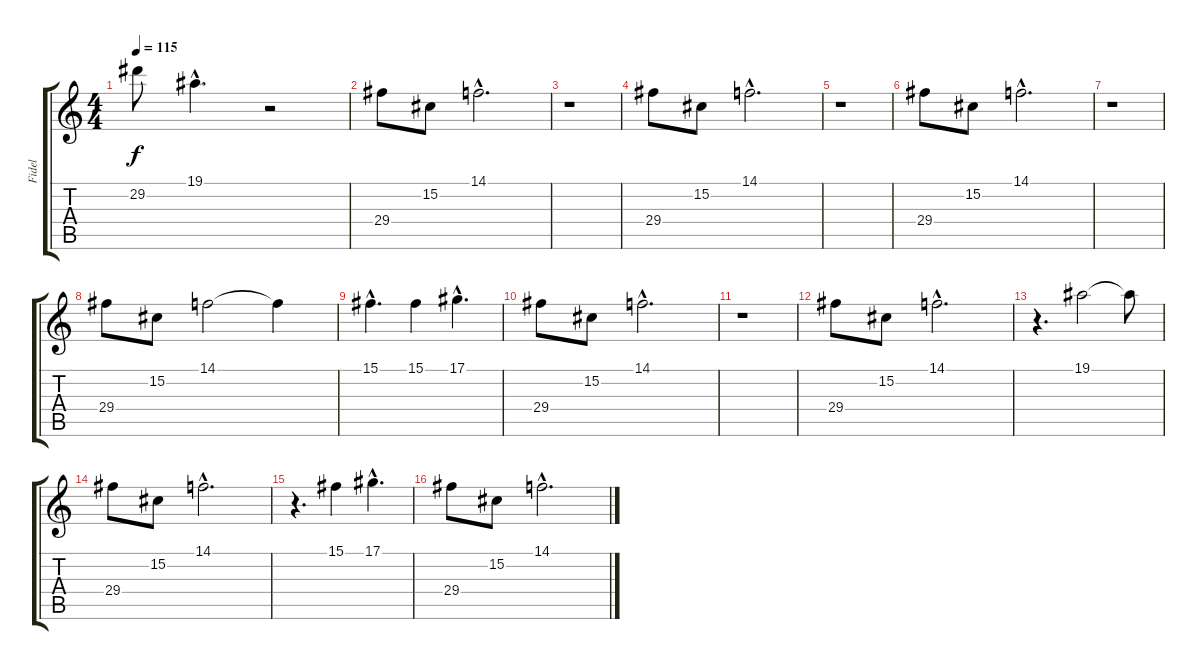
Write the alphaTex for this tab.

\track ("Fidel" "Fidel") {instrument electricpiano2}
\staff {score tabs}
\tuning (Eb4 Bb3 Gb3 Db3 Ab2 Eb2) {hide}
\ts (4 4)
\tempo 115
\clef g2
\ks c
29.2{t}.8{dy f} 19.1{hac}.4{d} r.2 |
29.4.8 15.2.8 14.1{hac}.2{d} |
r.1 |
29.4.8 15.2.8 14.1{hac}.2{d} |
r.1 |
29.4.8 15.2.8 14.1{hac}.2{d} |
r.1 |
29.4.8 15.2.8 14.1.2 14.1{t}.4 |
15.1{hac}.4{d} 15.1.4 17.1{hac}.4{d} |
29.4.8 15.2.8 14.1{hac}.2{d} |
r.1 |
29.4.8 15.2.8 14.1{hac}.2{d} |
r.4{d} 19.1.2 19.1{t}.8 |
29.4.8 15.2.8 14.1{hac}.2{d} |
r.4{d} 15.1.4 17.1{hac}.4{d} |
29.4.8 15.2.8 14.1{hac}.2{d}
